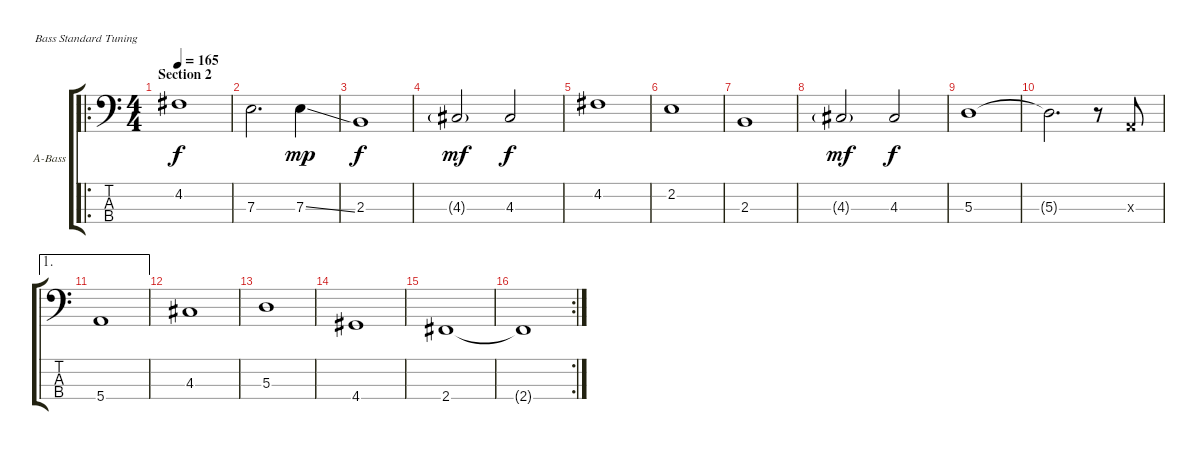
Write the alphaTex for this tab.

\bracketExtendMode groupsimilarinstruments
\firstSystemTrackNameOrientation horizontal
\otherSystemsTrackNameOrientation horizontal
\track ("Acoustic Bass" "A-Bass") {instrument acousticbass}
\staff {score tabs}
\tuning (G2 D2 A1 E1)
\ro
\ts (4 4)
\section ("" "Section 2")
\tempo 165
\clef f4
\scale
0.374359
\ks c
4.2.1{dy f} |
\scale
0.312821 7.3.2{d} 7.3{ss}.4{dy mp} |
\scale
0.333333 2.3.1{dy f} |
\scale
0.333333 4.3{g}.2{dy mf} 4.3.2{dy f} |
\scale
0.333333 4.2.1 |
\scale
0.333333 2.2.1 |
\scale
0.333333 2.3.1 |
\scale
0.333333 4.3{g}.2{dy mf} 4.3.2{dy f} |
\scale
0.333333 5.3.1 |
\scale
0.333333 5.3{t}.2{d} r.8 0.3{x}.8 |
\ae 1
\scale
0.333333 5.4.1 |
\scale
0.333333 4.3.1 |
\scale
0.333333 5.3.1 |
\scale
0.333333 4.4.1 |
\scale
0.322751 2.4.1 |
\rc 2
\scale
0.354497 2.4{t}.1
